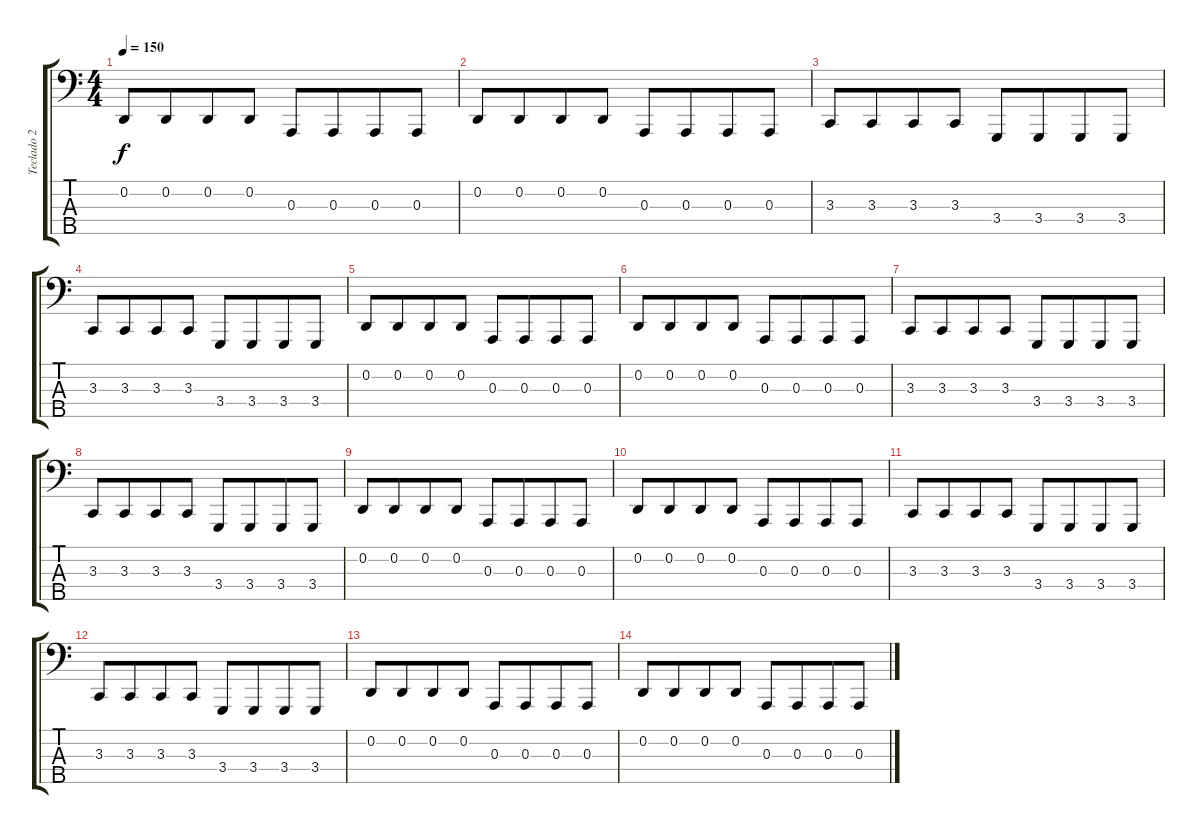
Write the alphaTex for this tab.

\track ("Teclado 2" "Teclado 2") {instrument synthbrass1}
\staff {score tabs}
\tuning (G2 D2 A1 E1 B0) {hide}
\ts (4 4)
\tempo 150
\clef f4
\ks c
0.2.8{dy f} 0.2.8{beam merge} 0.2.8 0.2.8{beam split} 0.3.8 0.3.8{beam merge} 0.3.8 0.3.8 |
0.2.8 0.2.8{beam merge} 0.2.8 0.2.8{beam split} 0.3.8 0.3.8{beam merge} 0.3.8 0.3.8 |
3.3.8{volume 7} 3.3.8{beam merge} 3.3.8 3.3.8{beam split} 3.4.8 3.4.8{beam merge} 3.4.8 3.4.8 |
3.3.8 3.3.8{beam merge} 3.3.8 3.3.8{beam split} 3.4.8 3.4.8{beam merge} 3.4.8 3.4.8 |
0.2.8 0.2.8{beam merge} 0.2.8 0.2.8{beam split} 0.3.8 0.3.8{beam merge} 0.3.8 0.3.8 |
0.2.8 0.2.8{beam merge} 0.2.8 0.2.8{beam split} 0.3.8 0.3.8{beam merge} 0.3.8 0.3.8 |
3.3.8{volume 5} 3.3.8{beam merge} 3.3.8 3.3.8{beam split} 3.4.8 3.4.8{beam merge} 3.4.8 3.4.8 |
3.3.8 3.3.8{beam merge} 3.3.8 3.3.8{beam split} 3.4.8 3.4.8{beam merge} 3.4.8 3.4.8 |
0.2.8 0.2.8{beam merge} 0.2.8 0.2.8{beam split} 0.3.8 0.3.8{beam merge} 0.3.8 0.3.8 |
0.2.8 0.2.8{beam merge} 0.2.8 0.2.8{beam split} 0.3.8 0.3.8{beam merge} 0.3.8 0.3.8 |
3.3.8{volume 0} 3.3.8{beam merge} 3.3.8 3.3.8{beam split} 3.4.8 3.4.8{beam merge} 3.4.8 3.4.8 |
3.3.8 3.3.8{beam merge} 3.3.8 3.3.8{beam split} 3.4.8 3.4.8{beam merge} 3.4.8 3.4.8 |
0.2.8 0.2.8{beam merge} 0.2.8 0.2.8{beam split} 0.3.8 0.3.8{beam merge} 0.3.8 0.3.8 |
0.2.8 0.2.8{beam merge} 0.2.8 0.2.8{beam split} 0.3.8 0.3.8{beam merge} 0.3.8 0.3.8
